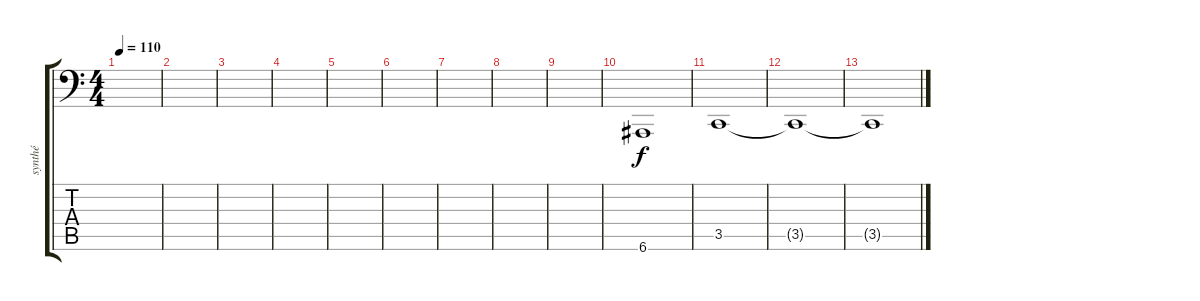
\track ("synthé" "synthé") {instrument stringensemble2}
\staff {score tabs}
\tuning (E4 B3 G3 D3 A1 E1) {hide}
\ts (4 4)
\tempo 110
\clef f4
\ks c
|
|
|
|
|
|
|
|
|
6.6.1{dy f} |
3.5.1{volume 4} |
3.5{t}.1 |
3.5{t}.1
